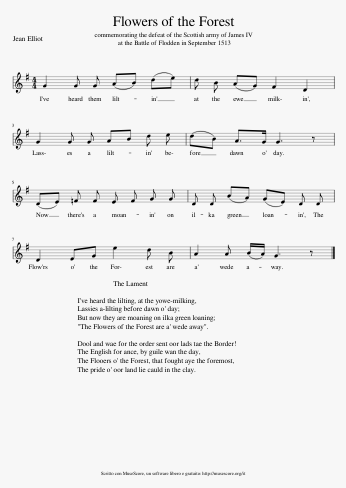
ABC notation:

X:1
%%score 1 2
L:1/8
Q:1/4=45
M:4/4
I:linebreak $
K:G
V:1 treble transpose=-2
V:2 treble
V:1
[K:G] A2 A A (B ^c) (e f) | e ^c (B A) ^G2 E2 |$ A2 A A B ^c e f | (e ^c) B3/2 A/ A3 z |$ (E F) G G F G A A | %5
 E E (^c B) (A F) E E |$ E2 F A f2 e ^c | B2 B (^c/ B/) A3 z!D.C.! |] %8
V:2
 G2 G G (AB) (de) | d B (AG) F2 D2 |$ G2 G G AB d e | (dB) A>G G3 z |$ (DE) =F F E F G G | %5
 D D (BA) (GE) D D |$ D2 EG e2 d B | A2 A (B/A/) G3 z |] %8
